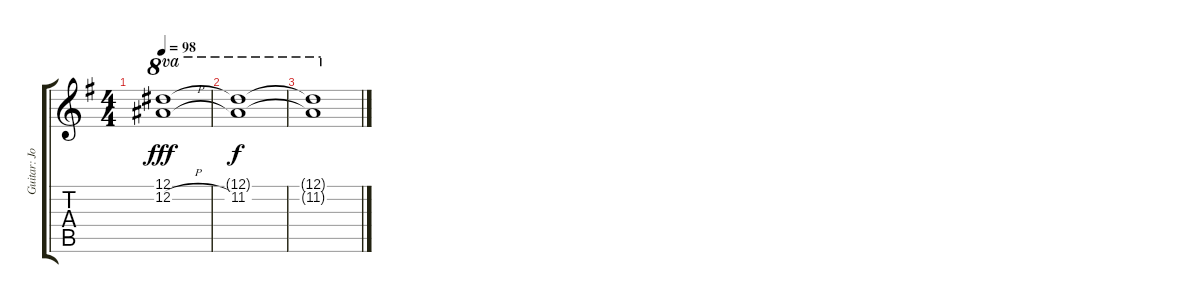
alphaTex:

\track ("Guitar: Jon" "Guitar: Jo") {instrument electricguitarclean}
\staff {score tabs}
\tuning (Eb4 Bb3 Gb3 Db3 Ab2 Eb2) {hide}
\ts (4 4)
\tempo 98
\clef g2
\ks g
(12.1 12.2{h}).1{ot 8va dy fff} |
(12.1{t} 11.2).1{ot 8va dy f} |
(12.1{t} 11.2{t}).1{ot 8va}
